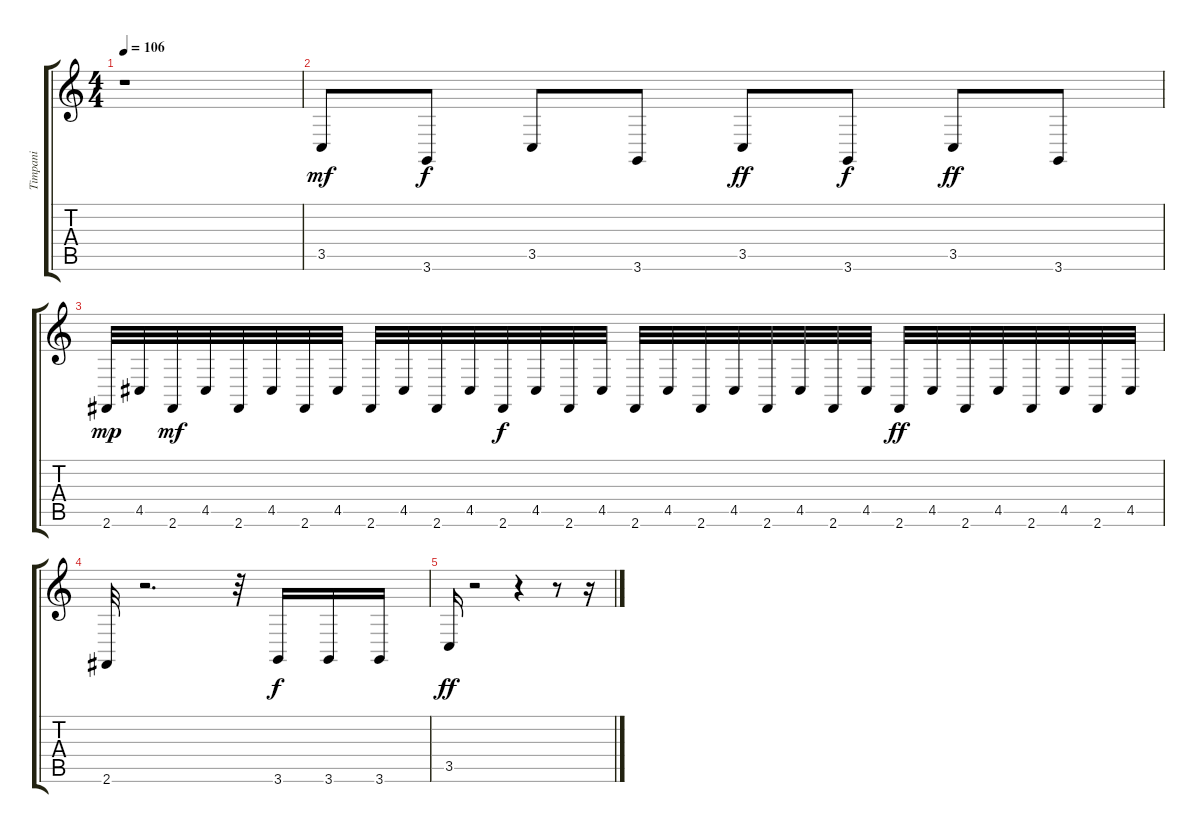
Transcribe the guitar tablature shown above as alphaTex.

\track ("Timpani" "Timpani") {instrument timpani}
\staff {score tabs}
\tuning (E4 B3 G3 D3 A2 E2) {hide}
\ts (4 4)
\tempo 106
\clef g2
\ks c
r.1{dy ff} |
3.5.8{dy mf} 3.6.8{dy f} 3.5.8 3.6.8 3.5.8{dy ff} 3.6.8{dy f} 3.5.8{dy ff} 3.6.8 |
2.6.32{dy mp} 4.5.32 2.6.32{dy mf} 4.5.32 2.6.32 4.5.32 2.6.32 4.5.32 2.6.32 4.5.32 2.6.32 4.5.32 2.6.32{dy f} 4.5.32 2.6.32 4.5.32 2.6.32 4.5.32 2.6.32 4.5.32 2.6.32 4.5.32 2.6.32 4.5.32 2.6.32{dy ff} 4.5.32 2.6.32 4.5.32 2.6.32 4.5.32 2.6.32 4.5.32 |
2.6.32 r.2{d} r.32 3.6.16{dy f} 3.6.16 3.6.16 |
3.5.16{dy ff} r.2 r.4 r.8 r.16
